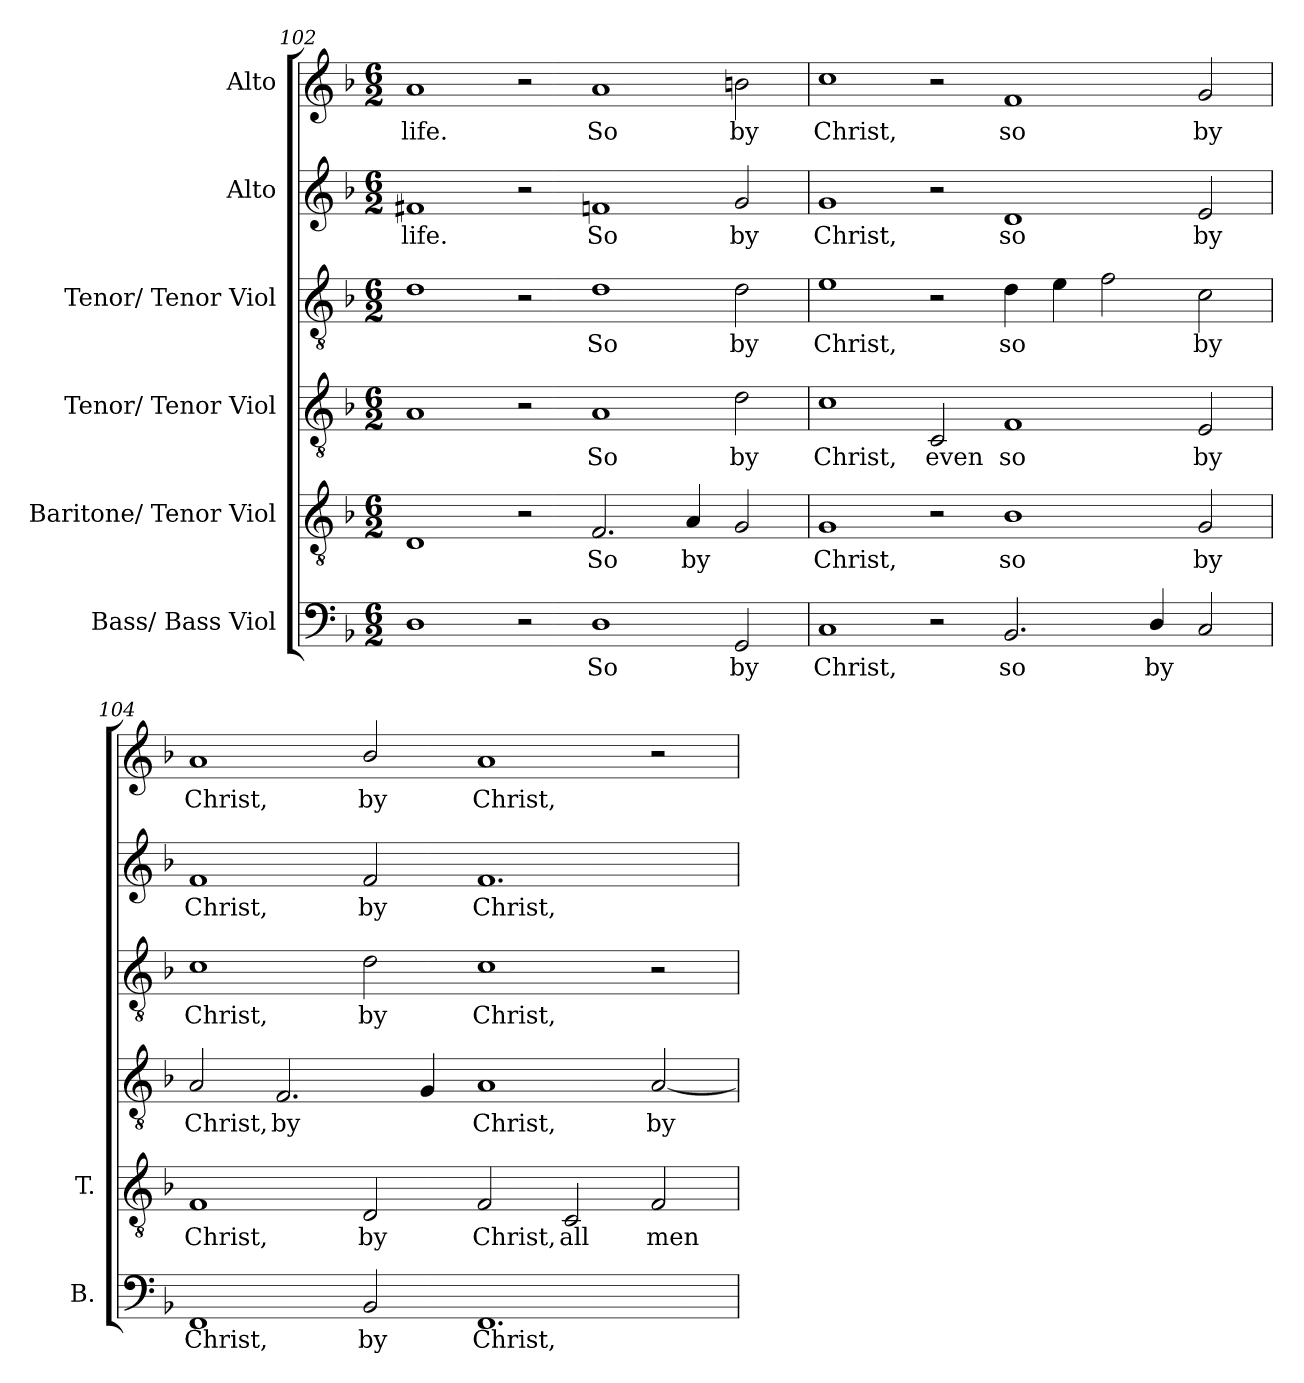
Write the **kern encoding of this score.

**kern	**text	**kern	**text	**kern	**text	**kern	**text	**kern	**text	**kern	**text
*part6	*part6	*part5	*part5	*part4	*part4	*part3	*part3	*part2	*part2	*part1	*part1
*staff6	*staff6	*staff5	*staff5	*staff4	*staff4	*staff3	*staff3	*staff2	*staff2	*staff1	*staff1
*I"Bass/ Bass Viol	*	*I"Baritone/ Tenor Viol	*	*I"Tenor/ Tenor Viol	*	*I"Tenor/ Tenor Viol	*	*I"Alto	*	*I"Alto	*
*I'B.	*	*I'T.	*	*	*	*	*	*	*	*	*
*clefF4	*	*clefGv2	*	*clefGv2	*	*clefGv2	*	*clefG2	*	*clefG2	*
*	*	*ITrd7c12	*	*ITrd7c12	*	*ITrd7c12	*	*	*	*	*
*k[b-]	*	*k[b-]	*	*k[b-]	*	*k[b-]	*	*k[b-]	*	*k[b-]	*
*F:	*	*F:	*	*F:	*	*F:	*	*F:	*	*F:	*
*M6/2	*	*M6/2	*	*M6/2	*	*M6/2	*	*M6/2	*	*M6/2	*
=102	=102	=102	=102	=102	=102	=102	=102	=102	=102	=102	=102
!	!	!	!	!	!	!	!	!	!LO:LY:b:color=#000000	!	!
!	!	!	!	!	!	!	!	!	!	!	!LO:LY:b:color=#000000
1Di	.	1DDi	.	1AAi	.	1Di	.	1f#Xi	life.	1ai	life.
2r	.	2r	.	2r	.	2r	.	2r	.	2r	.
!	!LO:LY:b:color=#000000	!	!	!	!	!	!	!	!	!	!
!	!	!	!LO:LY:b:color=#000000	!	!	!	!	!	!	!	!
!	!	!	!	!	!LO:LY:b:color=#000000	!	!	!	!	!	!
!	!	!	!	!	!	!	!LO:LY:b:color=#000000	!	!	!	!
!	!	!	!	!	!	!	!	!	!LO:LY:b:color=#000000	!	!
!	!	!	!	!	!	!	!	!	!	!	!LO:LY:b:color=#000000
1Di	So	2.FFi/	So	1AAi	So	1Di	So	1fni	So	1ai	So
!	!	!	!LO:LY:b:color=#000000	!	!	!	!	!	!	!	!
.	.	4AAi/	by	.	.	.	.	.	.	.	.
!	!LO:LY:b:color=#000000	!	!	!	!	!	!	!	!	!	!
!	!	!	!	!	!LO:LY:b:color=#000000	!	!	!	!	!	!
!	!	!	!	!	!	!	!LO:LY:b:color=#000000	!	!	!	!
!	!	!	!	!	!	!	!	!	!LO:LY:b:color=#000000	!	!
!	!	!	!	!	!	!	!	!	!	!	!LO:LY:b:color=#000000
2GGi/	by	2GGi/	.	2Di\	by	2Di\	by	2gi/	by	2bni\	by
=103	=103	=103	=103	=103	=103	=103	=103	=103	=103	=103	=103
!	!LO:LY:b:color=#000000	!	!	!	!	!	!	!	!	!	!
!	!	!	!LO:LY:b:color=#000000	!	!	!	!	!	!	!	!
!	!	!	!	!	!LO:LY:b:color=#000000	!	!	!	!	!	!
!	!	!	!	!	!	!	!LO:LY:b:color=#000000	!	!	!	!
!	!	!	!	!	!	!	!	!	!LO:LY:b:color=#000000	!	!
!	!	!	!	!	!	!	!	!	!	!	!LO:LY:b:color=#000000
1Ci	Christ,	1GGi	Christ,	1Ci	Christ,	1Ei	Christ,	1gi	Christ,	1cci	Christ,
!	!	!	!	!	!LO:LY:b:color=#000000	!	!	!	!	!	!
2r	.	2r	.	2CCi/	even	2r	.	2r	.	2r	.
!	!LO:LY:b:color=#000000	!	!	!	!	!	!	!	!	!	!
!	!	!	!LO:LY:b:color=#000000	!	!	!	!	!	!	!	!
!	!	!	!	!	!LO:LY:b:color=#000000	!	!	!	!	!	!
!	!	!	!	!	!	!	!LO:LY:b:color=#000000	!	!	!	!
!	!	!	!	!	!	!	!	!	!LO:LY:b:color=#000000	!	!
!	!	!	!	!	!	!	!	!	!	!	!LO:LY:b:color=#000000
2.BB-i/	so	1BB-i	so	1FFi	so	4Di\	so	1di	so	1fi	so
.	.	.	.	.	.	4Ei\	.	.	.	.	.
.	.	.	.	.	.	2Fi\	.	.	.	.	.
!	!LO:LY:b:color=#000000	!	!	!	!	!	!	!	!	!	!
4Di/	by	.	.	.	.	.	.	.	.	.	.
!	!	!	!LO:LY:b:color=#000000	!	!	!	!	!	!	!	!
!	!	!	!	!	!LO:LY:b:color=#000000	!	!	!	!	!	!
!	!	!	!	!	!	!	!LO:LY:b:color=#000000	!	!	!	!
!	!	!	!	!	!	!	!	!	!LO:LY:b:color=#000000	!	!
!	!	!	!	!	!	!	!	!	!	!	!LO:LY:b:color=#000000
2Ci/	.	2GGi/	by	2EEi/	by	2Ci\	by	2ei/	by	2gi/	by
!!LO:PB:g=z
=104	=104	=104	=104	=104	=104	=104	=104	=104	=104	=104	=104
!	!LO:LY:b:color=#000000	!	!	!	!	!	!	!	!	!	!
!	!	!	!LO:LY:b:color=#000000	!	!	!	!	!	!	!	!
!	!	!	!	!	!LO:LY:b:color=#000000	!	!	!	!	!	!
!	!	!	!	!	!	!	!LO:LY:b:color=#000000	!	!	!	!
!	!	!	!	!	!	!	!	!	!LO:LY:b:color=#000000	!	!
!	!	!	!	!	!	!	!	!	!	!	!LO:LY:b:color=#000000
1FFi	Christ,	1FFi	Christ,	2AAi/	Christ,	1Ci	Christ,	1fi	Christ,	1ai	Christ,
!	!	!	!	!	!LO:LY:b:color=#000000	!	!	!	!	!	!
.	.	.	.	2.FFi/	by	.	.	.	.	.	.
!	!LO:LY:b:color=#000000	!	!	!	!	!	!	!	!	!	!
!	!	!	!LO:LY:b:color=#000000	!	!	!	!	!	!	!	!
!	!	!	!	!	!	!	!LO:LY:b:color=#000000	!	!	!	!
!	!	!	!	!	!	!	!	!	!LO:LY:b:color=#000000	!	!
!	!	!	!	!	!	!	!	!	!	!	!LO:LY:b:color=#000000
2BB-i/	by	2DDi/	by	.	.	2Di\	by	2fi/	by	2b-i/	by
.	.	.	.	4GGi/	.	.	.	.	.	.	.
!	!LO:LY:b:color=#000000	!	!	!	!	!	!	!	!	!	!
!	!	!	!LO:LY:b:color=#000000	!	!	!	!	!	!	!	!
!	!	!	!	!	!LO:LY:b:color=#000000	!	!	!	!	!	!
!	!	!	!	!	!	!	!LO:LY:b:color=#000000	!	!	!	!
!	!	!	!	!	!	!	!	!	!LO:LY:b:color=#000000	!	!
!	!	!	!	!	!	!	!	!	!	!	!LO:LY:b:color=#000000
1.FFi	Christ,	2FFi/	Christ,	1AAi	Christ,	1Ci	Christ,	1.fi	Christ,	1ai	Christ,
!	!	!	!LO:LY:b:color=#000000	!	!	!	!	!	!	!	!
.	.	2CCi/	all	.	.	.	.	.	.	.	.
!	!	!	!LO:LY:b:color=#000000	!	!	!	!	!	!	!	!
!	!	!	!	!	!LO:LY:b:color=#000000	!	!	!	!	!	!
.	.	2FFi/	men	[2AAi/	by	2r	.	.	.	2r	.
=	=	=	=	=	=	=	=	=	=	=	=
*-	*-	*-	*-	*-	*-	*-	*-	*-	*-	*-	*-
